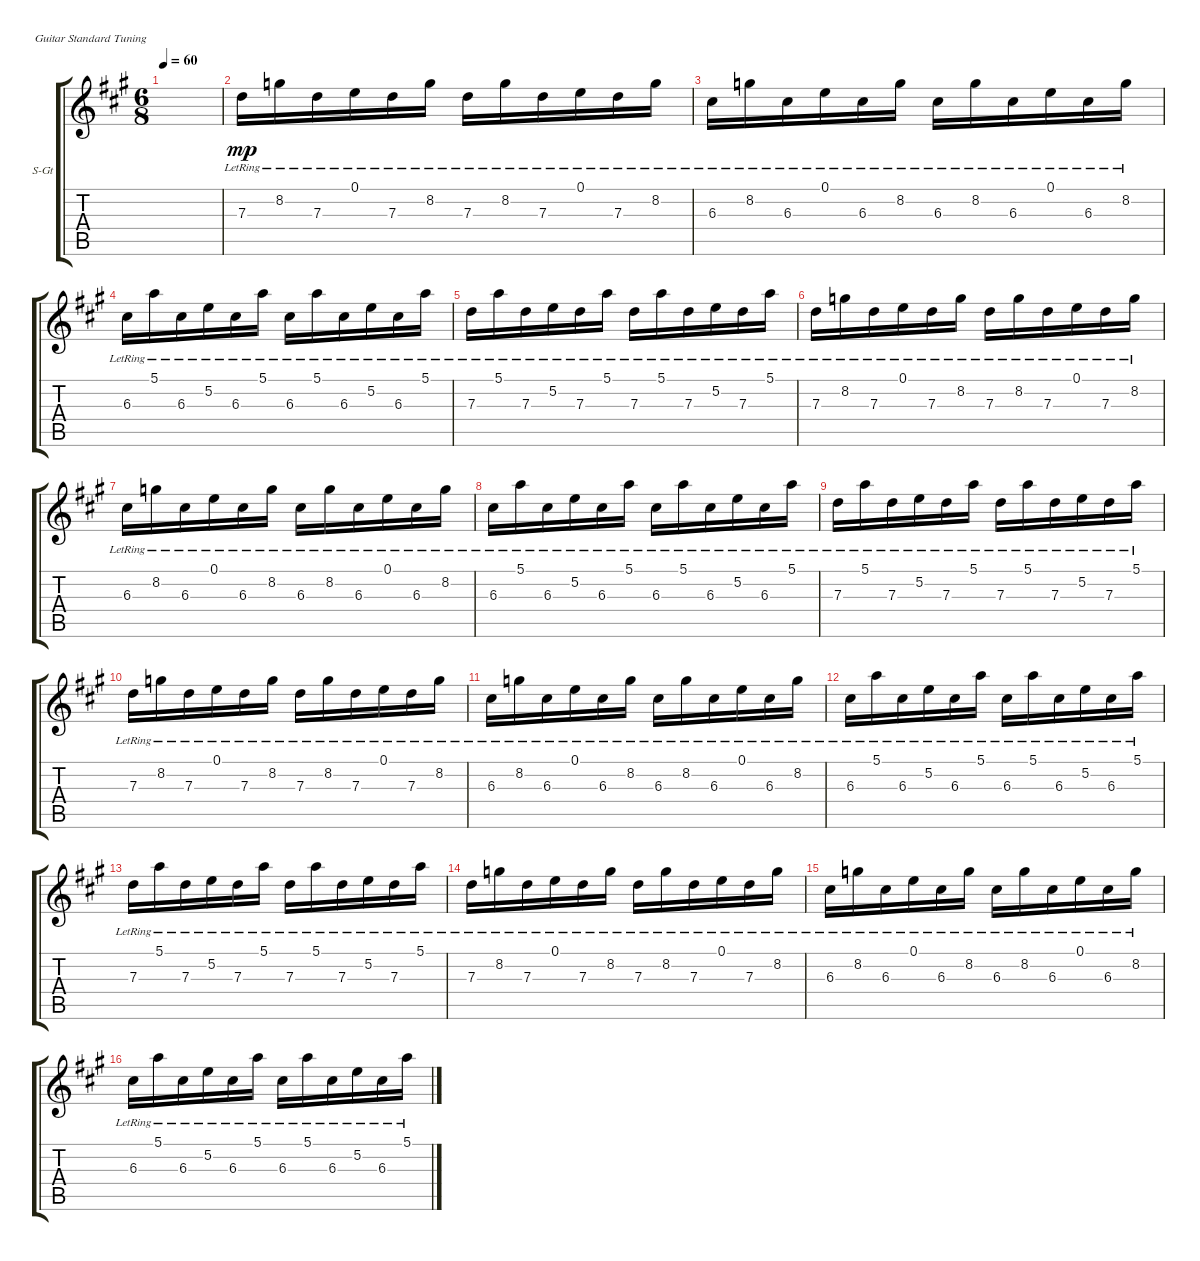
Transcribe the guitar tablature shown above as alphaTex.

\defaultSystemsLayout 4
\bracketExtendMode groupsimilarinstruments
\firstSystemTrackNameOrientation horizontal
\otherSystemsTrackNameOrientation horizontal
\track ("Acoustic Guitar" "S-Gt") {instrument acousticguitarsteel}
\staff {score tabs}
\tuning (E4 B3 G3 D3 A2 E2)
\ts (6 8)
\tempo 60
\clef g2
\ks f#minor
|
7.3{lr}.16{dy mp} 8.2{lr}.16 7.3{lr}.16 0.1{lr}.16 7.3{lr}.16 8.2{lr}.16 7.3{lr}.16 8.2{lr}.16 7.3{lr}.16 0.1{lr}.16 7.3{lr}.16 8.2{lr}.16 |
6.3{lr}.16 8.2{lr}.16 6.3{lr}.16 0.1{lr}.16 6.3{lr}.16 8.2{lr}.16 6.3{lr}.16 8.2{lr}.16 6.3{lr}.16 0.1{lr}.16 6.3{lr}.16 8.2{lr}.16 |
6.3{lr}.16 5.1{lr}.16 6.3{lr}.16 5.2{lr}.16 6.3{lr}.16 5.1{lr}.16 6.3{lr}.16 5.1{lr}.16 6.3{lr}.16 5.2{lr}.16 6.3{lr}.16 5.1{lr}.16 |
7.3{lr}.16 5.1{lr}.16 7.3{lr}.16 5.2{lr}.16 7.3{lr}.16 5.1{lr}.16 7.3{lr}.16 5.1{lr}.16 7.3{lr}.16 5.2{lr}.16 7.3{lr}.16 5.1{lr}.16 |
7.3{lr}.16 8.2{lr}.16 7.3{lr}.16 0.1{lr}.16 7.3{lr}.16 8.2{lr}.16 7.3{lr}.16 8.2{lr}.16 7.3{lr}.16 0.1{lr}.16 7.3{lr}.16 8.2{lr}.16 |
6.3{lr}.16 8.2{lr}.16 6.3{lr}.16 0.1{lr}.16 6.3{lr}.16 8.2{lr}.16 6.3{lr}.16 8.2{lr}.16 6.3{lr}.16 0.1{lr}.16 6.3{lr}.16 8.2{lr}.16 |
6.3{lr}.16 5.1{lr}.16 6.3{lr}.16 5.2{lr}.16 6.3{lr}.16 5.1{lr}.16 6.3{lr}.16 5.1{lr}.16 6.3{lr}.16 5.2{lr}.16 6.3{lr}.16 5.1{lr}.16 |
7.3{lr}.16 5.1{lr}.16 7.3{lr}.16 5.2{lr}.16 7.3{lr}.16 5.1{lr}.16 7.3{lr}.16 5.1{lr}.16 7.3{lr}.16 5.2{lr}.16 7.3{lr}.16 5.1{lr}.16 |
7.3{lr}.16 8.2{lr}.16 7.3{lr}.16 0.1{lr}.16 7.3{lr}.16 8.2{lr}.16 7.3{lr}.16 8.2{lr}.16 7.3{lr}.16 0.1{lr}.16 7.3{lr}.16 8.2{lr}.16 |
6.3{lr}.16 8.2{lr}.16 6.3{lr}.16 0.1{lr}.16 6.3{lr}.16 8.2{lr}.16 6.3{lr}.16 8.2{lr}.16 6.3{lr}.16 0.1{lr}.16 6.3{lr}.16 8.2{lr}.16 |
6.3{lr}.16 5.1{lr}.16 6.3{lr}.16 5.2{lr}.16 6.3{lr}.16 5.1{lr}.16 6.3{lr}.16 5.1{lr}.16 6.3{lr}.16 5.2{lr}.16 6.3{lr}.16 5.1{lr}.16 |
7.3{lr}.16 5.1{lr}.16 7.3{lr}.16 5.2{lr}.16 7.3{lr}.16 5.1{lr}.16 7.3{lr}.16 5.1{lr}.16 7.3{lr}.16 5.2{lr}.16 7.3{lr}.16 5.1{lr}.16 |
7.3{lr}.16 8.2{lr}.16 7.3{lr}.16 0.1{lr}.16 7.3{lr}.16 8.2{lr}.16 7.3{lr}.16 8.2{lr}.16 7.3{lr}.16 0.1{lr}.16 7.3{lr}.16 8.2{lr}.16 |
6.3{lr}.16 8.2{lr}.16 6.3{lr}.16 0.1{lr}.16 6.3{lr}.16 8.2{lr}.16 6.3{lr}.16 8.2{lr}.16 6.3{lr}.16 0.1{lr}.16 6.3{lr}.16 8.2{lr}.16 |
6.3{lr}.16 5.1{lr}.16 6.3{lr}.16 5.2{lr}.16 6.3{lr}.16 5.1{lr}.16 6.3{lr}.16 5.1{lr}.16 6.3{lr}.16 5.2{lr}.16 6.3{lr}.16 5.1{lr}.16
